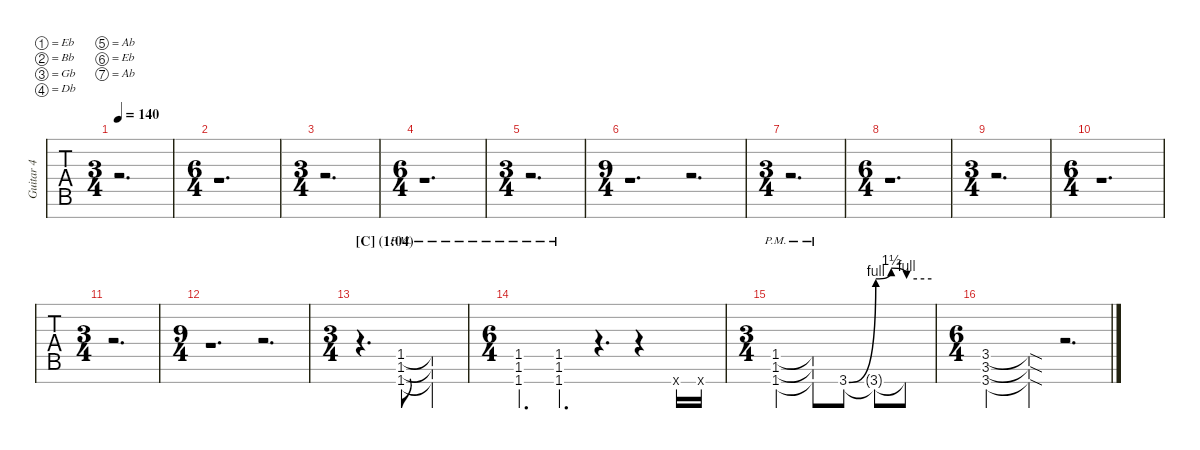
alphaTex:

\defaultSystemsLayout 4
\hideDynamics
\bracketExtendMode nobrackets
\multiTrackTrackNamePolicy allsystems
\firstSystemTrackNameMode fullname
\otherSystemsTrackNameMode fullname
\otherSystemsTrackNameOrientation horizontal
\track ("Guitar 4" "Guitar 4") {instrument overdrivenguitar}
\staff {tabs}
\tuning (Eb4 Bb3 Gb3 Db3 Ab2 Eb2 Ab1)
\ts (3 4)
\scale
1.02347
\tempo 140
\accidentals auto
\clef g2
\ottava regular
\simile none
\ks aminor
r.2{d dy mf} |
\ts (6 4)
\beaming (8 2 2 2 2 2 2)
\scale
0.97653 r.1{d} |
\ts (3 4)
\scale
1.01786 r.2{d} |
\ts (6 4)
\scale
0.982135 r.1{d} |
\ts (3 4)
\scale
1.02304 r.2{d} |
\ts (9 4)
\beaming (8 2 2 2 2 2 2 2 2 2)
\scale
0.976962 r.1{d} r.2{d} |
\ts (3 4)
\scale
1.02125 r.2{d} |
\ts (6 4)
\beaming (8 2 2 2 2 2 2)
\scale
0.978748 r.1{d} |
\ts (3 4)
\scale
1.02279 r.2{d} |
\ts (6 4)
\scale
0.97721 r.1{d} |
\ts (3 4)
\scale
1.022 r.2{d} |
\ts (9 4)
\beaming (8 2 2 2 2 2 2 2 2 2)
\scale
0.978002 r.1{d} r.2{d} |
\ts (3 4)
\section ("C" "(1:04)")
\scale
1.01813 r.4{d} (1.7{pm} 1.5{pm} 1.6{pm}).8{dy p} (1.7{pm t} 1.5{pm t} 1.6{pm t}).4 |
\ts (6 4)
\beaming (8 2 2 2 2 2 2)
\scale
0.981871 (1.7{pm} 1.6{pm} 1.5{pm}).4{d} (1.7{pm} 1.6{pm} 1.5{pm}).4{d} r.4{d} r.4 1.7{x}.16 1.7{x}.16 |
\ts (3 4)
\scale
1.01977 (1.7{pm} 1.6{pm} 1.5{pm}).4 (1.7{pm t} 1.5{pm t} 1.6{pm t}).8 3.7{be (bend 24.599999999999998 0 33.6 4)}.8 3.7{be (bendrelease 0 4 8.4 6 15.6 6 30 4) t}.8 3.7{be (hold 0 4 60 4) t}.8 |
\ts (6 4)
\scale
0.98023 (3.7 3.6{acc #} 3.5).2 (3.7{sod t} 3.6{sod t acc #} 3.5{sod t}).4 r.2{d}
